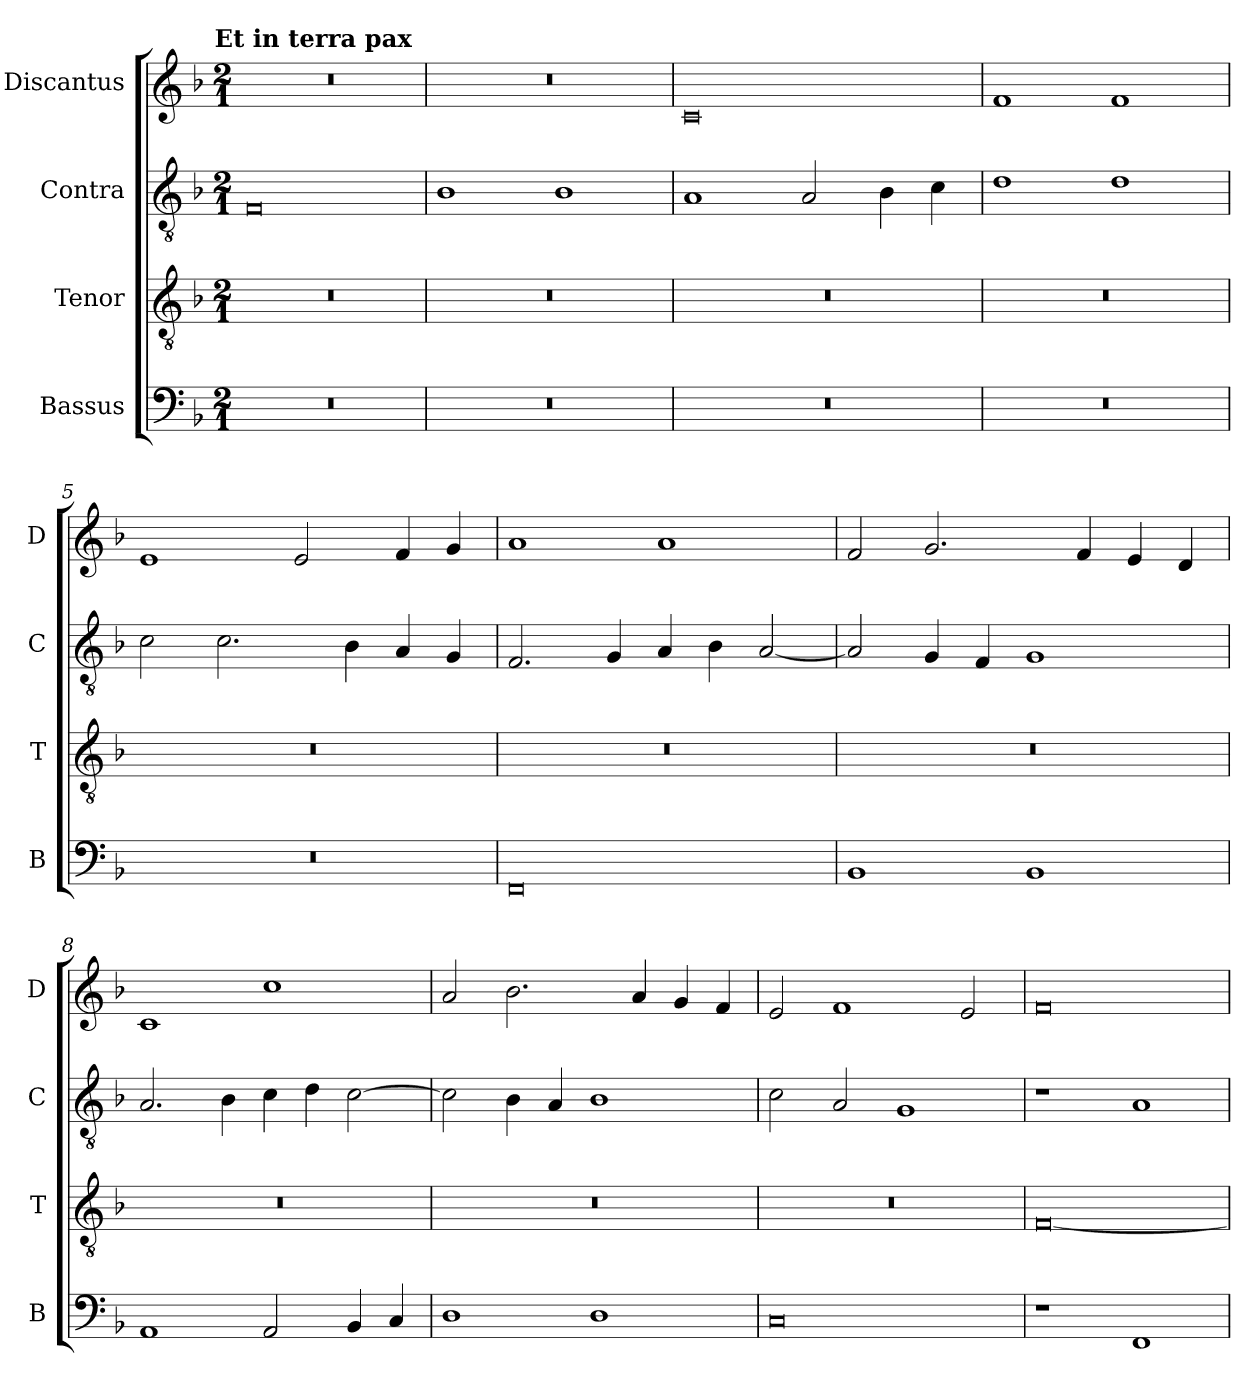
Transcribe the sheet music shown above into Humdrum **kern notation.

**kern	**kern	**kern	**kern
*part4	*part3	*part2	*part1
*staff4	*staff3	*staff2	*staff1
*I"Bassus	*I"Tenor	*I"Contra	*I"Discantus
*I'B	*I'T	*I'C	*I'D
*clefF4	*clefGv2	*clefGv2	*clefG2
*k[b-]	*k[b-]	*k[b-]	*k[b-]
!!LO:TX:omd:t=Et in terra pax
*M2/1	*M2/1	*M2/1	*M2/1
=1	=1	=1	=1
0r	0r	0F	0r
=2	=2	=2	=2
0r	0r	1B-	0r
.	.	1B-	.
=3	=3	=3	=3
0r	0r	1A	0c
.	.	2A/	.
.	.	4B-\	.
.	.	4c\	.
=4	=4	=4	=4
0r	0r	1d	1f
.	.	1d	1f
=5	=5	=5	=5
0r	0r	2c\	1e
.	.	2.c\	.
.	.	.	2e/
.	.	4B-\	.
.	.	4A/	4f/
.	.	4G/	4g/
=6	=6	=6	=6
0FF	0r	2.F/	1a
.	.	4G/	.
.	.	4A/	1a
.	.	4B-\	.
.	.	[2A/	.
=7	=7	=7	=7
1BB-	0r	2A/]	2f/
.	.	4G/	2.g/
.	.	4F/	.
1BB-	.	1G	.
.	.	.	4f/
.	.	.	4e/
.	.	.	4d/
=8	=8	=8	=8
1AA	0r	2.A/	1c
.	.	4B-\	.
2AA/	.	4c\	1cc
.	.	4d\	.
4BB-/	.	[2c\	.
4C/	.	.	.
=9	=9	=9	=9
1D	0r	2c\]	2a/
.	.	4B-\	2.b-\
.	.	4A/	.
1D	.	1B-	.
.	.	.	4a/
.	.	.	4g/
.	.	.	4f/
=10	=10	=10	=10
0C	0r	2c\	2e/
.	.	2A/	1f
.	.	1G	.
.	.	.	2e/
=11	=11	=11	=11
1r	[0F	1r	0f
1FF	.	1A	.
=	=	=	=
*-	*-	*-	*-
